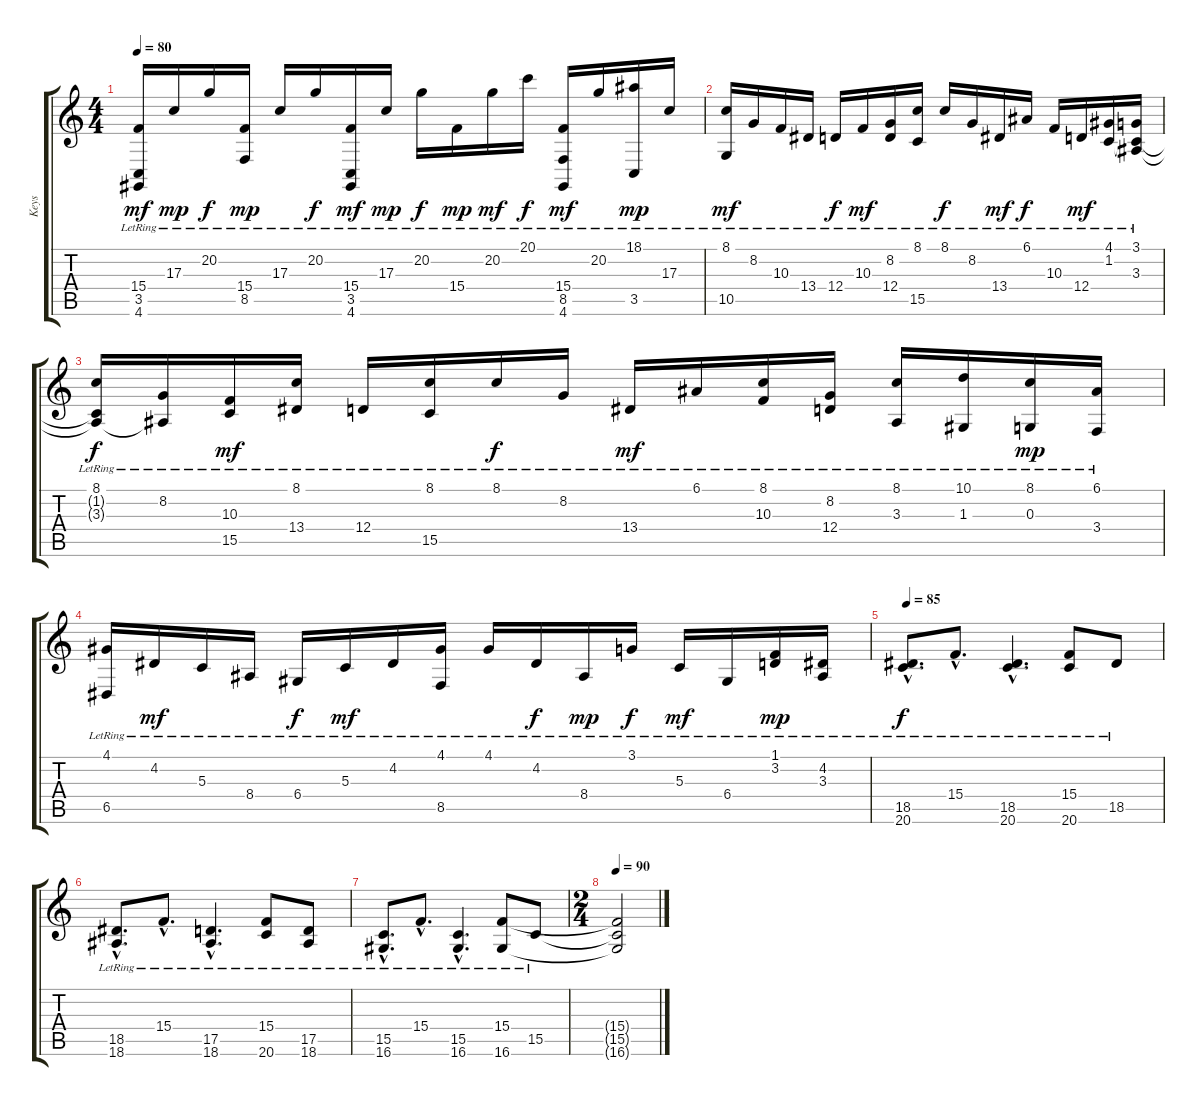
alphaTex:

\track ("Keys" "Keys") {instrument harpsichord}
\staff {score tabs}
\tuning (E4 B3 G3 D3 A2 E2) {hide}
\ts (4 4)
\tempo 80
\clef g2
\ks c
(15.4{lr} 3.5{lr} 4.6{lr}).16{dy mf} 17.3{lr}.16{dy mp} 20.2{lr}.16{dy f} (15.4{lr} 8.5{lr}).16{dy mp} 17.3{lr}.16 20.2{lr}.16{dy f} (15.4{lr} 3.5{lr} 4.6{lr}).16{dy mf} 17.3{lr}.16{dy mp} 20.2{lr}.16{dy f} 15.4{lr}.16{dy mp} 20.2{lr}.16{dy mf} 20.1{lr}.16{dy f} (15.4{lr} 8.5{lr} 4.6{lr}).16{dy mf} 20.2{lr}.16 (18.1{lr} 3.5{lr}).16{dy mp} 17.3{lr}.16 |
(8.1{lr} 10.5{lr}).16{dy mf} 8.2{lr}.16 10.3{lr}.16 13.4{lr}.16 12.4{lr}.16{dy f} 10.3{lr}.16{dy mf} (8.2{lr} 12.4{lr}).16 (8.1{lr} 15.5{lr}).16 8.1{lr}.16{dy f} 8.2{lr}.16 13.4{lr}.16{dy mf} 6.1{lr}.16{dy f} 10.3{lr}.16 12.4{lr}.16{dy mf} (4.1{lr} 1.2{lr}).16 (3.1{lr} 1.2{t} 3.3{lr}).16 |
(8.1{lr} 1.2{t} 3.3{t}).16{dy f} (8.2{lr} 3.3{t}).16 (10.3{lr} 15.5{lr}).16{dy mf} (8.1{lr} 13.4{lr}).16 12.4{lr}.16 (8.1{lr} 15.5{lr}).16 8.1{lr}.16{dy f} 8.2{lr}.16 13.4{lr}.16{dy mf} 6.1{lr}.16 (8.1{lr} 10.3{lr}).16 (8.2{lr} 12.4{lr}).16 (8.1{lr} 3.3{lr}).16 (10.1{lr} 1.3{lr}).16 (8.1{lr} 0.3{lr}).16{dy mp} (6.1{lr} 3.4{lr}).16 |
(4.1{lr} 6.5{lr}).16 4.2{lr}.16{dy mf} 5.3{lr}.16 8.4{lr}.16 6.4{lr}.16{dy f} 5.3{lr}.16{dy mf} 4.2{lr}.16 (4.1{lr} 8.5{lr}).16 4.1{lr}.16 4.2{lr}.16{dy f} 8.4{lr}.16{dy mp} 3.1{lr}.16{dy f} 5.3{lr}.16{dy mf} 6.4{lr}.16 (1.1{lr} 3.2{lr}).16{dy mp} (4.2{lr} 3.3{lr}).16 |
\tempo 85
(18.5{hac} 20.6{hac lr}).8{d dy f volume 9} 15.4{hac lr}.8{d} (18.5{hac lr} 20.6{hac lr}).4{d} (15.4{lr} 20.6{lr}).8 18.5{lr}.8 |
(18.5{hac lr} 18.6{hac lr}).8{d} 15.4{hac lr}.8{d} (17.5{hac lr} 18.6{hac lr}).4{d} (15.4{lr} 20.6{lr}).8 (17.5{lr} 18.6).8 |
(15.5{hac lr} 16.6{hac lr}).8{d} 15.4{hac lr}.8{d} (15.5{hac lr} 16.6{hac lr}).4{d} (15.4{lr} 16.6{lr}).8 15.5{lr}.8 |
\ts (2 4)
\tempo 90
(15.4{t} 15.5{t} 16.6{t}).2
